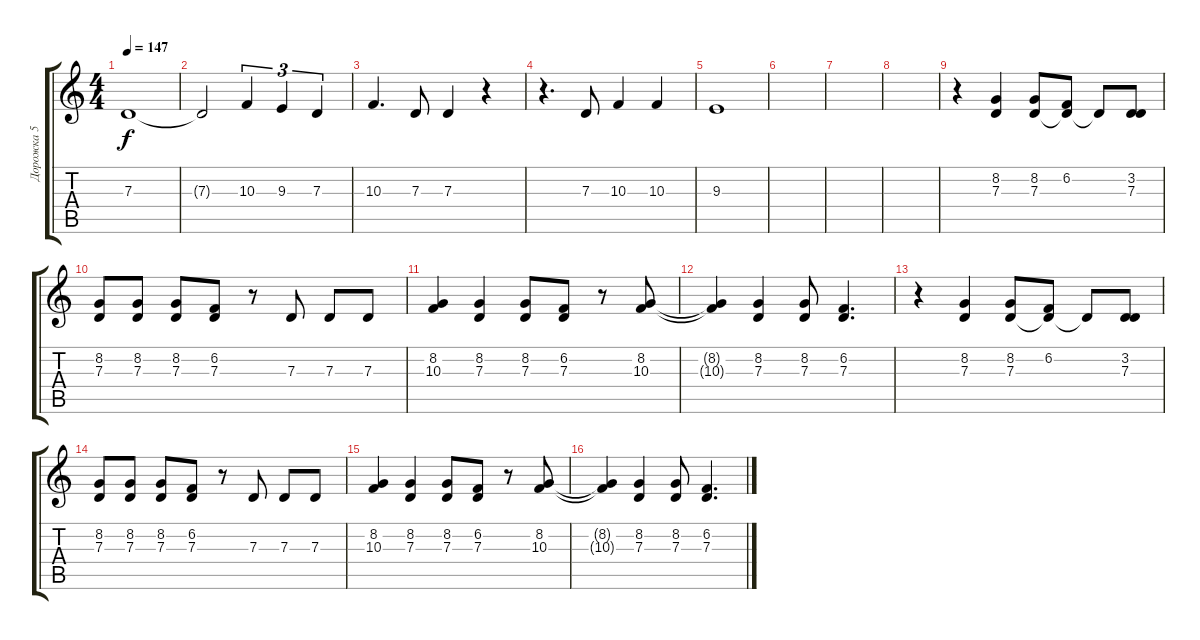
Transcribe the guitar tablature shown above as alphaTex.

\track ("Дорожка 5" "Дорожка 5") {instrument clarinet}
\staff {score tabs}
\tuning (E4 B3 G3 D3 A2 E2) {hide}
\ts (4 4)
\tempo 147
\clef g2
\ks c
7.3.1{dy f} |
7.3{t}.2 10.3.4{tu (3 2)} 9.3.4{tu (3 2)} 7.3.4{tu (3 2)} |
10.3.4{d} 7.3.8 7.3.4 r.4 |
r.4{d} 7.3.8 10.3.4 10.3.4 |
9.3.1 |
|
|
|
r.4 (8.2 7.3).4 (8.2 7.3).8 (6.2 7.3{t}).8 7.3{t}.8 (3.2 7.3).8 |
(8.2 7.3).8 (8.2 7.3).8 (8.2 7.3).8 (6.2 7.3).8 r.8 7.3.8 7.3.8 7.3.8 |
(8.2 10.3).4 (8.2 7.3).4 (8.2 7.3).8 (6.2 7.3).8 r.8 (8.2 10.3).8 |
(8.2{t} 10.3{t}).4 (8.2 7.3).4 (8.2 7.3).8 (6.2 7.3).4{d} |
r.4 (8.2 7.3).4 (8.2 7.3).8 (6.2 7.3{t}).8 7.3{t}.8 (3.2 7.3).8 |
(8.2 7.3).8 (8.2 7.3).8 (8.2 7.3).8 (6.2 7.3).8 r.8 7.3.8 7.3.8 7.3.8 |
(8.2 10.3).4 (8.2 7.3).4 (8.2 7.3).8 (6.2 7.3).8 r.8 (8.2 10.3).8 |
(8.2{t} 10.3{t}).4 (8.2 7.3).4 (8.2 7.3).8 (6.2 7.3).4{d}
